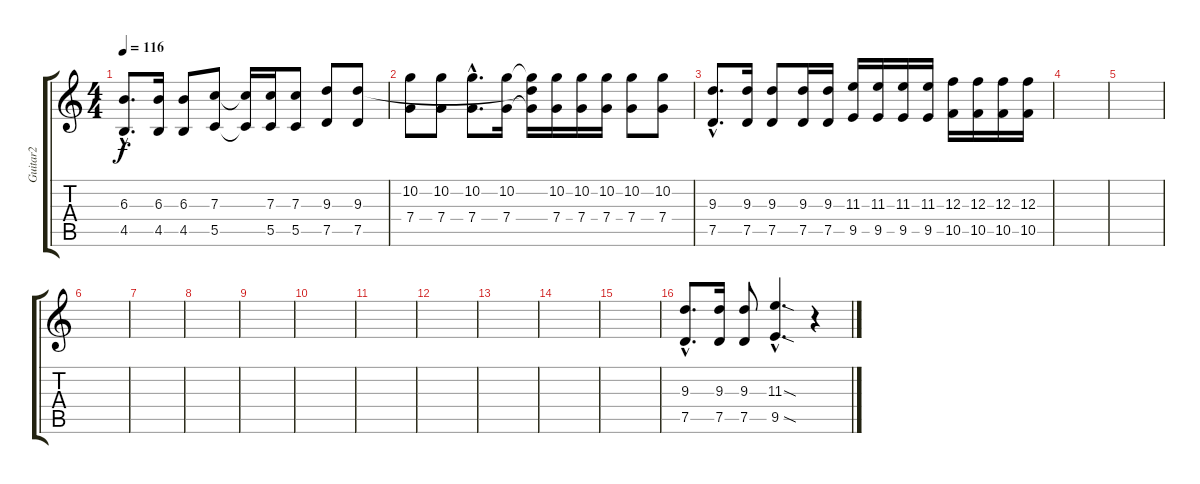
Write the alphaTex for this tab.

\track ("Guitar2" "Guitar2") {instrument overdrivenguitar}
\staff {score tabs}
\tuning (D4 A3 F3 C3 G2 C2) {hide}
\ts (4 4)
\tempo 116
\clef g2
\ks c
(6.3{hac} 4.5{hac}).8{d dy f} (6.3 4.5).16 (6.3 4.5).8 (7.3 5.5).8 (7.3{t} 5.5{t}).16 (7.3 5.5).16 (7.3 5.5).8 (9.3 7.5).8 (9.3 7.5).8 |
(10.2 7.4).8 (10.2 7.4).8 (10.2{hac} 7.4{hac}).8{d} (10.2 7.4).16 (10.2{t} 9.3{t} 7.4{t}).16 (10.2 7.4).16 (10.2 7.4).16 (10.2 7.4).16 (10.2 7.4).8 (10.2 7.4).8 |
(9.3{hac} 7.5{hac}).8{d} (9.3 7.5).16 (9.3 7.5).8 (9.3 7.5).16 (9.3 7.5).16 (11.3 9.5).16 (11.3 9.5).16 (11.3 9.5).16 (11.3 9.5).16 (12.3 10.5).16 (12.3 10.5).16 (12.3 10.5).16 (12.3 10.5).16 |
|
|
|
|
|
|
|
|
|
|
|
|
(9.3{hac} 7.5{hac}).8{d} (9.3 7.5).16 (9.3 7.5).8 (11.3{sod hac} 9.5{sod hac}).4{d} r.4
